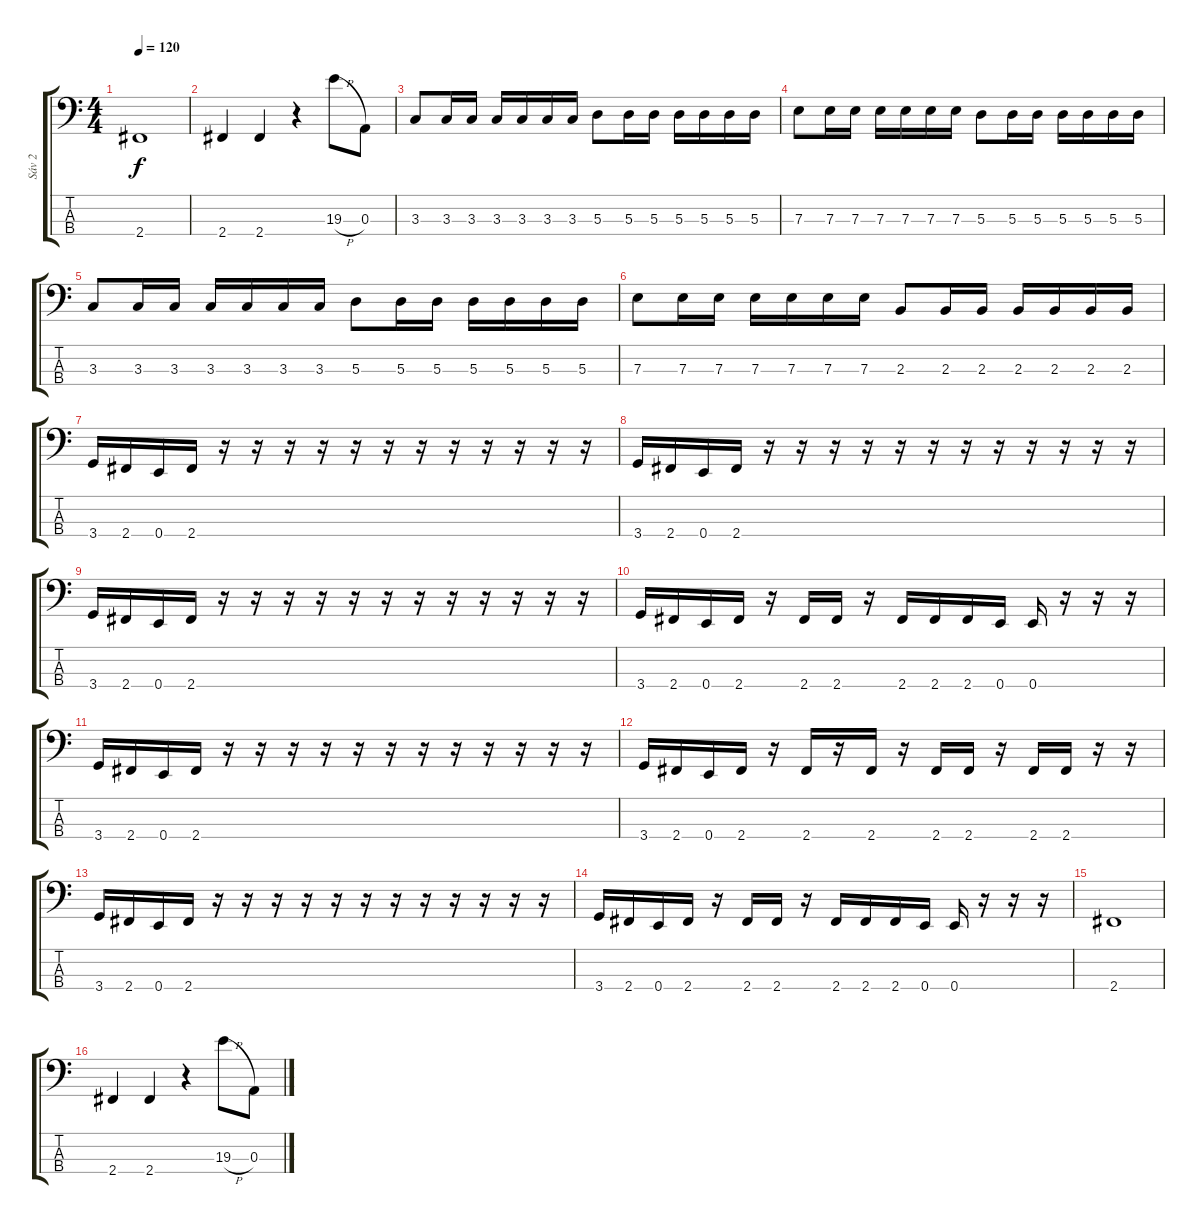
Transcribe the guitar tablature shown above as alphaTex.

\track ("Sáv 2" "Sáv 2") {instrument electricbassfinger}
\staff {score tabs}
\tuning (G2 D2 A1 E1) {hide}
\ts (4 4)
\tempo 120
\clef f4
\ks c
2.4.1{dy f} |
2.4.4 2.4.4 r.4 19.3{h}.8 0.3.8 |
3.3.8 3.3.16 3.3.16 3.3.16 3.3.16 3.3.16 3.3.16 5.3.8 5.3.16 5.3.16 5.3.16 5.3.16 5.3.16 5.3.16 |
7.3.8 7.3.16 7.3.16 7.3.16 7.3.16 7.3.16 7.3.16 5.3.8 5.3.16 5.3.16 5.3.16 5.3.16 5.3.16 5.3.16 |
3.3.8 3.3.16 3.3.16 3.3.16 3.3.16 3.3.16 3.3.16 5.3.8 5.3.16 5.3.16 5.3.16 5.3.16 5.3.16 5.3.16 |
7.3.8 7.3.16 7.3.16 7.3.16 7.3.16 7.3.16 7.3.16 2.3.8 2.3.16 2.3.16 2.3.16 2.3.16 2.3.16 2.3.16 |
3.4.16 2.4.16 0.4.16 2.4.16 r.16 r.16 r.16 r.16 r.16 r.16 r.16 r.16 r.16 r.16 r.16 r.16 |
3.4.16 2.4.16 0.4.16 2.4.16 r.16 r.16 r.16 r.16 r.16 r.16 r.16 r.16 r.16 r.16 r.16 r.16 |
3.4.16 2.4.16 0.4.16 2.4.16 r.16 r.16 r.16 r.16 r.16 r.16 r.16 r.16 r.16 r.16 r.16 r.16 |
3.4.16 2.4.16 0.4.16 2.4.16 r.16 2.4.16 2.4.16 r.16 2.4.16 2.4.16 2.4.16 0.4.16 0.4.16 r.16 r.16 r.16 |
3.4.16 2.4.16 0.4.16 2.4.16 r.16 r.16 r.16 r.16 r.16 r.16 r.16 r.16 r.16 r.16 r.16 r.16 |
3.4.16 2.4.16 0.4.16 2.4.16 r.16 2.4.16 r.16 2.4.16 r.16 2.4.16 2.4.16 r.16 2.4.16 2.4.16 r.16 r.16 |
3.4.16 2.4.16 0.4.16 2.4.16 r.16 r.16 r.16 r.16 r.16 r.16 r.16 r.16 r.16 r.16 r.16 r.16 |
3.4.16 2.4.16 0.4.16 2.4.16 r.16 2.4.16 2.4.16 r.16 2.4.16 2.4.16 2.4.16 0.4.16 0.4.16 r.16 r.16 r.16 |
2.4.1 |
2.4.4 2.4.4 r.4 19.3{h}.8 0.3.8
